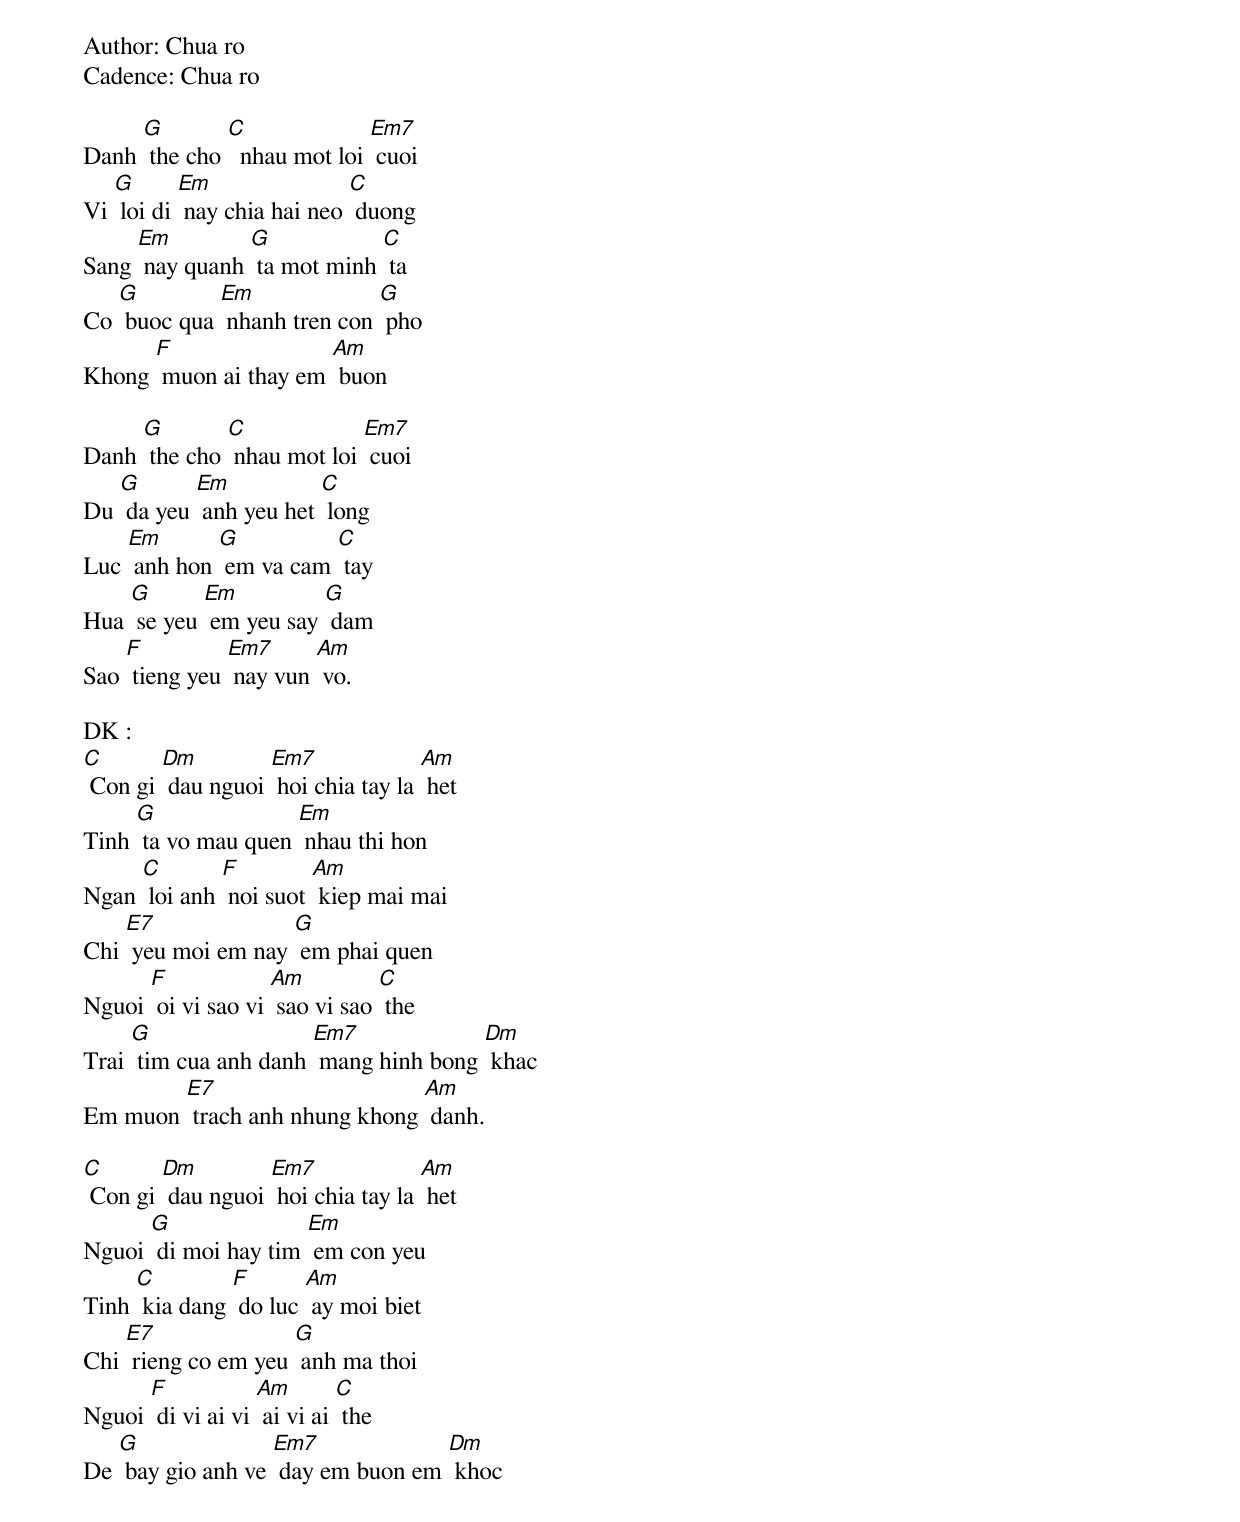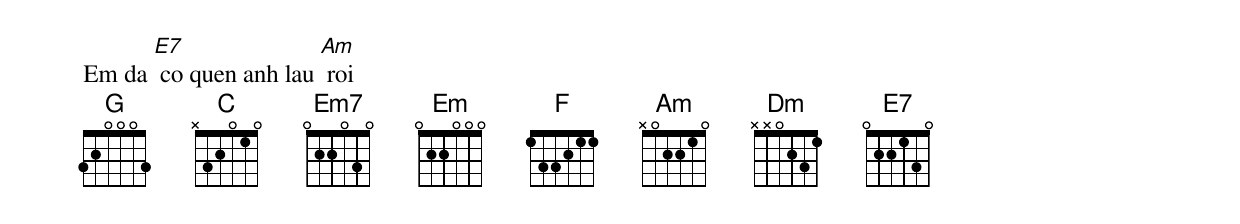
Author: Chua ro
Cadence: Chua ro

Danh [G] the cho [C]  nhau mot loi [Em7] cuoi
Vi [G] loi di [Em] nay chia hai neo [C] duong
Sang [Em] nay quanh [G] ta mot minh [C] ta
Co [G] buoc qua [Em] nhanh tren con [G] pho
Khong [F] muon ai thay em [Am] buon

Danh [G] the cho [C] nhau mot loi [Em7] cuoi
Du [G] da yeu [Em] anh yeu het [C] long
Luc [Em] anh hon [G] em va cam [C] tay
Hua [G] se yeu [Em] em yeu say [G] dam
Sao [F] tieng yeu [Em7] nay vun [Am] vo.

DK :
[C] Con gi [Dm] dau nguoi [Em7] hoi chia tay la [Am] het
Tinh [G] ta vo mau quen [Em] nhau thi hon
Ngan [C] loi anh [F] noi suot [Am] kiep mai mai
Chi [E7] yeu moi em nay [G] em phai quen
Nguoi [F] oi vi sao vi [Am] sao vi sao [C] the
Trai [G] tim cua anh danh [Em7] mang hinh bong [Dm] khac
Em muon [E7] trach anh nhung khong [Am] danh.

[C] Con gi [Dm] dau nguoi [Em7] hoi chia tay la [Am] het
Nguoi [G] di moi hay tim [Em] em con yeu
Tinh [C] kia dang [F] do luc [Am] ay moi biet
Chi [E7] rieng co em yeu [G] anh ma thoi
Nguoi [F] di vi ai vi [Am] ai vi ai [C] the
De [G] bay gio anh ve [Em7] day em buon em [Dm] khoc
Em da [E7] co quen anh lau [Am] roi
